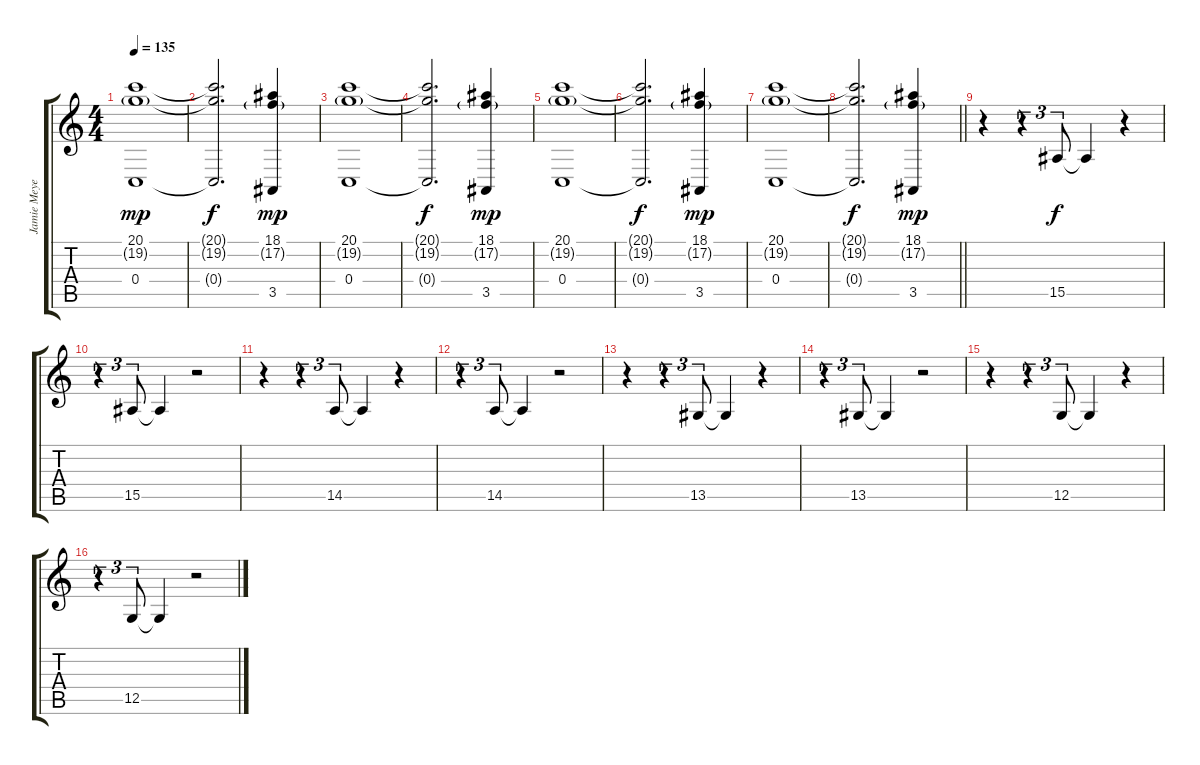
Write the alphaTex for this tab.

\track ("Jamie Meyer" "Jamie Meye") {instrument stringensemble2}
\staff {score tabs}
\tuning (E4 C4 G3 C3 G2 C2) {hide}
\ts (4 4)
\tempo 135
\clef g2
\ks c
(20.1 19.2{g} 0.4).1{dy mp} |
(20.1{t} 19.2{t} 0.4{t}).2{d dy f} (18.1 17.2{g} 3.5).4{dy mp} |
(20.1 19.2{g} 0.4).1 |
(20.1{t} 19.2{t} 0.4{t}).2{d dy f} (18.1 17.2{g} 3.5).4{dy mp} |
(20.1 19.2{g} 0.4).1 |
(20.1{t} 19.2{t} 0.4{t}).2{d dy f} (18.1 17.2{g} 3.5).4{dy mp} |
(20.1 19.2{g} 0.4).1 |
\barLineRight lightlight
(20.1{t} 19.2{t} 0.4{t}).2{d dy f} (18.1 17.2{g} 3.5).4{dy mp} |
r.4 r.4{tu (3 2)} 15.5.8{tu (3 2) dy f} 15.5{t}.4 r.4 |
r.4{tu (3 2)} 15.5.8{tu (3 2)} 15.5{t}.4 r.2 |
r.4 r.4{tu (3 2)} 14.5.8{tu (3 2)} 14.5{t}.4 r.4 |
r.4{tu (3 2)} 14.5.8{tu (3 2)} 14.5{t}.4 r.2 |
r.4 r.4{tu (3 2)} 13.5.8{tu (3 2)} 13.5{t}.4 r.4 |
r.4{tu (3 2)} 13.5.8{tu (3 2)} 13.5{t}.4 r.2 |
r.4 r.4{tu (3 2)} 12.5.8{tu (3 2)} 12.5{t}.4 r.4 |
r.4{tu (3 2)} 12.5.8{tu (3 2)} 12.5{t}.4 r.2
